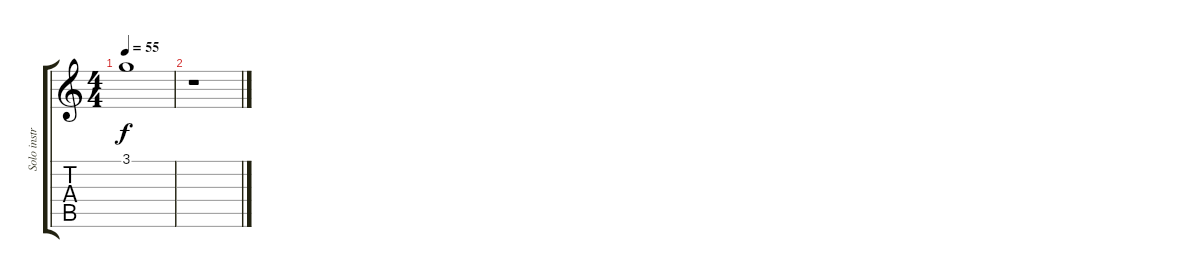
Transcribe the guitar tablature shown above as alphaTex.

\track ("Solo instr." "Solo instr") {instrument overdrivenguitar}
\staff {score tabs}
\tuning (E4 B3 G3 D3 A2 E2) {hide}
\ts (4 4)
\tempo 55
\clef g2
\ks c
3.1.1{dy f} |
r.1
